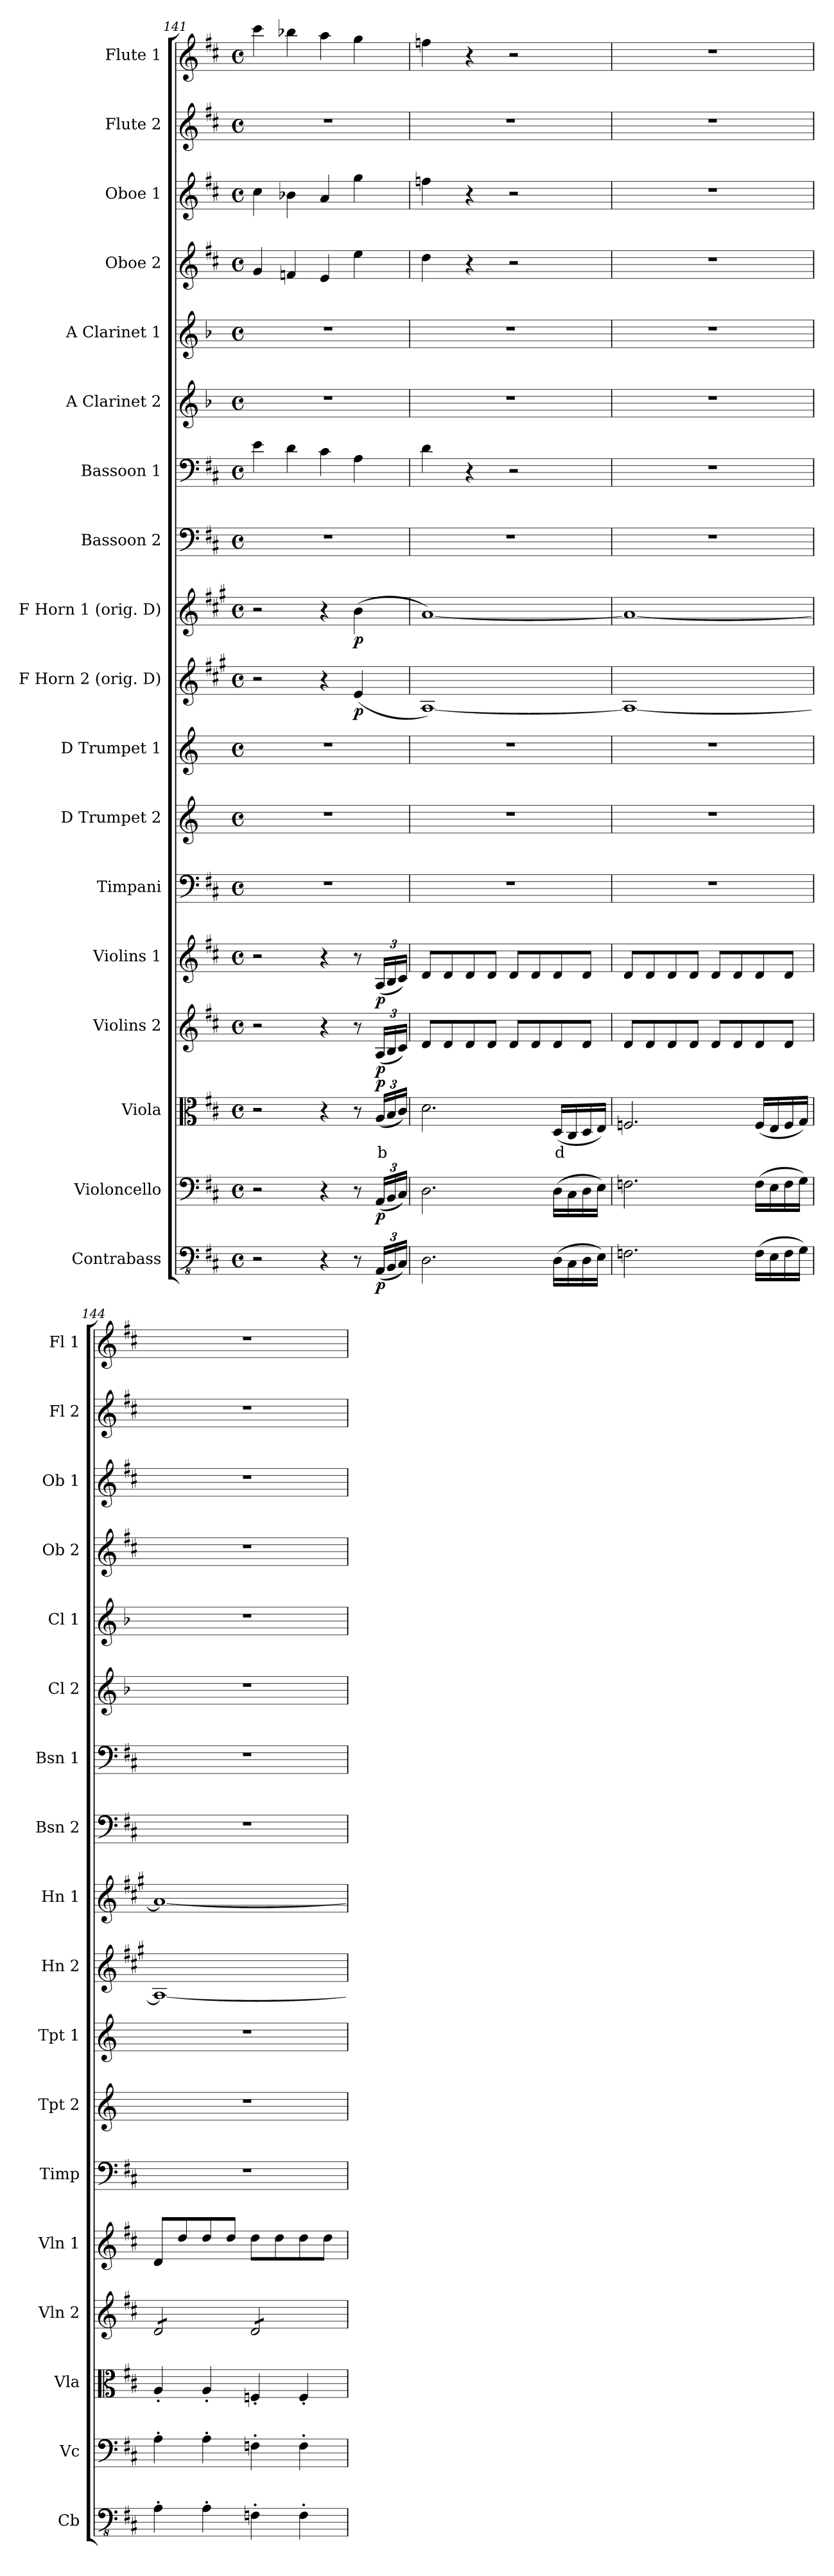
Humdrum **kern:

**kern	**dynam	**kern	**dynam	**kern	**text	**dynam	**kern	**dynam	**kern	**dynam	**kern	**kern	**kern	**kern	**dynam	**kern	**dynam	**kern	**kern	**kern	**kern	**kern	**kern	**kern	**kern
*part18	*part18	*part17	*part17	*part16	*part16	*part16	*part15	*part15	*part14	*part14	*part13	*part12	*part11	*part10	*part10	*part9	*part9	*part8	*part7	*part6	*part5	*part4	*part3	*part2	*part1
*staff18	*staff18	*staff17	*staff17	*staff16	*staff16	*staff16	*staff15	*staff15	*staff14	*staff14	*staff13	*staff12	*staff11	*staff10	*staff10	*staff9	*staff9	*staff8	*staff7	*staff6	*staff5	*staff4	*staff3	*staff2	*staff1
*I"Contrabass	*	*I"Violoncello	*	*I"Viola	*	*	*I"Violins 2	*	*I"Violins 1	*	*I"Timpani	*I"D Trumpet 2	*I"D Trumpet 1	*I"F Horn 2 (orig.  D)	*	*I"F Horn 1 (orig.  D)	*	*I"Bassoon 2	*I"Bassoon 1	*I"A Clarinet 2	*I"A Clarinet 1	*I"Oboe 2	*I"Oboe 1	*I"Flute 2	*I"Flute 1
*I'Cb	*	*I'Vc	*	*I'Vla	*	*	*I'Vln 2	*	*I'Vln 1	*	*I'Timp	*I'Tpt 2	*I'Tpt 1	*I'Hn 2	*	*I'Hn 1	*	*I'Bsn 2	*I'Bsn 1	*I'Cl 2	*I'Cl 1	*I'Ob 2	*I'Ob 1	*I'Fl 2	*I'Fl 1
*clefFv4	*	*clefF4	*	*clefC3	*	*	*clefG2	*	*clefG2	*	*clefF4	*clefG2	*clefG2	*clefG2	*	*clefG2	*	*clefF4	*clefF4	*clefG2	*clefG2	*clefG2	*clefG2	*clefG2	*clefG2
*	*	*	*	*	*	*	*	*	*	*	*	*ITrd-1c-2	*ITrd-1c-2	*ITrd4c7	*	*ITrd4c7	*	*	*	*ITrd2c3	*ITrd2c3	*	*	*	*
*k[f#c#]	*	*k[f#c#]	*	*k[f#c#]	*	*	*k[f#c#]	*	*k[f#c#]	*	*k[f#c#]	*k[f#c#]	*k[f#c#]	*k[f#c#]	*	*k[f#c#]	*	*k[f#c#]	*k[f#c#]	*k[f#c#]	*k[f#c#]	*k[f#c#]	*k[f#c#]	*k[f#c#]	*k[f#c#]
*M4/4	*	*M4/4	*	*M4/4	*	*	*M4/4	*	*M4/4	*	*M4/4	*M4/4	*M4/4	*M4/4	*	*M4/4	*	*M4/4	*M4/4	*M4/4	*M4/4	*M4/4	*M4/4	*M4/4	*M4/4
*met(c)	*	*met(c)	*	*met(c)	*	*	*met(c)	*	*met(c)	*	*met(c)	*met(c)	*met(c)	*met(c)	*	*met(c)	*	*met(c)	*met(c)	*met(c)	*met(c)	*met(c)	*met(c)	*met(c)	*met(c)
=141	=141	=141	=141	=141	=141	=141	=141	=141	=141	=141	=141	=141	=141	=141	=141	=141	=141	=141	=141	=141	=141	=141	=141	=141	=141
2r	.	2r	.	2r	.	.	2r	.	2r	.	1r	1r	1r	2r	.	2r	.	1r	4e\	1r	1r	4g/	4cc#\	1r	4ccc#\
.	.	.	.	.	.	.	.	.	.	.	.	.	.	.	.	.	.	.	4d\	.	.	4fn/	4b-X\	.	4bb-X\
4r	.	4r	.	4r	.	.	4r	.	4r	.	.	.	.	4r	.	4r	.	.	4c#\	.	.	4e/	4a/	.	4aa\
!	!	!	!	!	!	!	!	!	!	!	!	!	!	!	!LO:DY:b	!	!LO:DY:b	!	!	!	!	!	!	!	!
8r	.	8r	.	8r	.	.	8r	.	8r	.	.	.	.	(<4A/	p	(>4e\	p	.	4A\	.	.	4ee\	4gg\	.	4gg\
*Xbrackettup	*	*Xbrackettup	*	*Xbrackettup	*	*	*	*	*	*	*	*	*	*	*	*	*	*	*	*	*	*	*	*	*
!	!	!	!	!	!LO:LY:b:color=#FF0000	!	!	!	!	!	!	!	!	!	!	!	!	!	!	!	!	!	!	!	!
*	*	*	*	*	*	*	*Xbrackettup	*	*Xbrackettup	*	*	*	*	*	*	*	*	*	*	*	*	*	*	*	*
!	!LO:DY:b	!	!LO:DY:b	!	!	!LO:DY:b	!	!LO:DY:b	!	!LO:DY:b	!	!	!	!	!	!	!	!	!	!	!	!	!	!	!
(<24AAA/LL	p	(<24AA/LL	p	(<24A/LL	b	p	(<24A/LL	p	(<24A/LL	p	.	.	.	.	.	.	.	.	.	.	.	.	.	.	.
24BBB/	.	24BB/	.	24B/	.	.	24B/	.	24B/	.	.	.	.	.	.	.	.	.	.	.	.	.	.	.	.
24CC#/JJ)	.	24C#/JJ)	.	24c#/JJ)	.	.	24c#/JJ)	.	24c#/JJ)	.	.	.	.	.	.	.	.	.	.	.	.	.	.	.	.
!!LO:PB:g=z
=142	=142	=142	=142	=142	=142	=142	=142	=142	=142	=142	=142	=142	=142	=142	=142	=142	=142	=142	=142	=142	=142	=142	=142	=142	=142
2.DD\	.	2.D\	.	2.d\	.	.	8d/L	.	8d/L	.	1r	1r	1r	[1D)	.	[1d)	.	1r	4d\	1r	1r	4dd\	4ffn\	1r	4ffn\
.	.	.	.	.	.	.	8d/	.	8d/	.	.	.	.	.	.	.	.	.	.	.	.	.	.	.	.
.	.	.	.	.	.	.	8d/	.	8d/	.	.	.	.	.	.	.	.	.	4r	.	.	4r	4r	.	4r
.	.	.	.	.	.	.	8d/J	.	8d/J	.	.	.	.	.	.	.	.	.	.	.	.	.	.	.	.
.	.	.	.	.	.	.	8d/L	.	8d/L	.	.	.	.	.	.	.	.	.	2r	.	.	2r	2r	.	2r
.	.	.	.	.	.	.	8d/	.	8d/	.	.	.	.	.	.	.	.	.	.	.	.	.	.	.	.
!	!	!	!	!	!LO:LY:b:color=#FF0000	!	!	!	!	!	!	!	!	!	!	!	!	!	!	!	!	!	!	!	!
(>16DD\LL	.	(>16D\LL	.	(<16D/LL	d	.	8d/	.	8d/	.	.	.	.	.	.	.	.	.	.	.	.	.	.	.	.
16CC#\	.	16C#\	.	16C#/	.	.	.	.	.	.	.	.	.	.	.	.	.	.	.	.	.	.	.	.	.
16DD\	.	16D\	.	16D/	.	.	8d/J	.	8d/J	.	.	.	.	.	.	.	.	.	.	.	.	.	.	.	.
16EE\JJ)	.	16E\JJ)	.	16E/JJ)	.	.	.	.	.	.	.	.	.	.	.	.	.	.	.	.	.	.	.	.	.
=143	=143	=143	=143	=143	=143	=143	=143	=143	=143	=143	=143	=143	=143	=143	=143	=143	=143	=143	=143	=143	=143	=143	=143	=143	=143
2.FFn\	.	2.Fn\	.	2.Fn/	.	.	8d/L	.	8d/L	.	1r	1r	1r	1D_	.	1d_	.	1r	1r	1r	1r	1r	1r	1r	1r
.	.	.	.	.	.	.	8d/	.	8d/	.	.	.	.	.	.	.	.	.	.	.	.	.	.	.	.
.	.	.	.	.	.	.	8d/	.	8d/	.	.	.	.	.	.	.	.	.	.	.	.	.	.	.	.
.	.	.	.	.	.	.	8d/J	.	8d/J	.	.	.	.	.	.	.	.	.	.	.	.	.	.	.	.
.	.	.	.	.	.	.	8d/L	.	8d/L	.	.	.	.	.	.	.	.	.	.	.	.	.	.	.	.
.	.	.	.	.	.	.	8d/	.	8d/	.	.	.	.	.	.	.	.	.	.	.	.	.	.	.	.
(>16FF\LL	.	(>16F\LL	.	(<16F/LL	.	.	8d/	.	8d/	.	.	.	.	.	.	.	.	.	.	.	.	.	.	.	.
16EE\	.	16E\	.	16E/	.	.	.	.	.	.	.	.	.	.	.	.	.	.	.	.	.	.	.	.	.
16FF\	.	16F\	.	16F/	.	.	8d/J	.	8d/J	.	.	.	.	.	.	.	.	.	.	.	.	.	.	.	.
16GG\JJ)	.	16G\JJ)	.	16G/JJ)	.	.	.	.	.	.	.	.	.	.	.	.	.	.	.	.	.	.	.	.	.
=144	=144	=144	=144	=144	=144	=144	=144	=144	=144	=144	=144	=144	=144	=144	=144	=144	=144	=144	=144	=144	=144	=144	=144	=144	=144
*	*	*	*	*	*	*	*tremolo	*	*	*	*	*	*	*	*	*	*	*	*	*	*	*	*	*	*
4AA'\	.	4A'\	.	4A'/	.	.	8d/L	.	8d/L	.	1r	1r	1r	1D_	.	1d_	.	1r	1r	1r	1r	1r	1r	1r	1r
.	.	.	.	.	.	.	8d/	.	8dd/	.	.	.	.	.	.	.	.	.	.	.	.	.	.	.	.
4AA'\	.	4A'\	.	4A'/	.	.	8d/	.	8dd/	.	.	.	.	.	.	.	.	.	.	.	.	.	.	.	.
.	.	.	.	.	.	.	8d/J	.	8dd/J	.	.	.	.	.	.	.	.	.	.	.	.	.	.	.	.
4FFn'\	.	4Fn'\	.	4Fn'/	.	.	8d/L	.	8dd\L	.	.	.	.	.	.	.	.	.	.	.	.	.	.	.	.
.	.	.	.	.	.	.	8d/	.	8dd\	.	.	.	.	.	.	.	.	.	.	.	.	.	.	.	.
4FF'\	.	4F'\	.	4F'/	.	.	8d/	.	8dd\	.	.	.	.	.	.	.	.	.	.	.	.	.	.	.	.
.	.	.	.	.	.	.	8d/J	.	8dd\J	.	.	.	.	.	.	.	.	.	.	.	.	.	.	.	.
*	*	*	*	*	*	*	*Xtremolo	*	*	*	*	*	*	*	*	*	*	*	*	*	*	*	*	*	*
=	=	=	=	=	=	=	=	=	=	=	=	=	=	=	=	=	=	=	=	=	=	=	=	=	=
*-	*-	*-	*-	*-	*-	*-	*-	*-	*-	*-	*-	*-	*-	*-	*-	*-	*-	*-	*-	*-	*-	*-	*-	*-	*-
